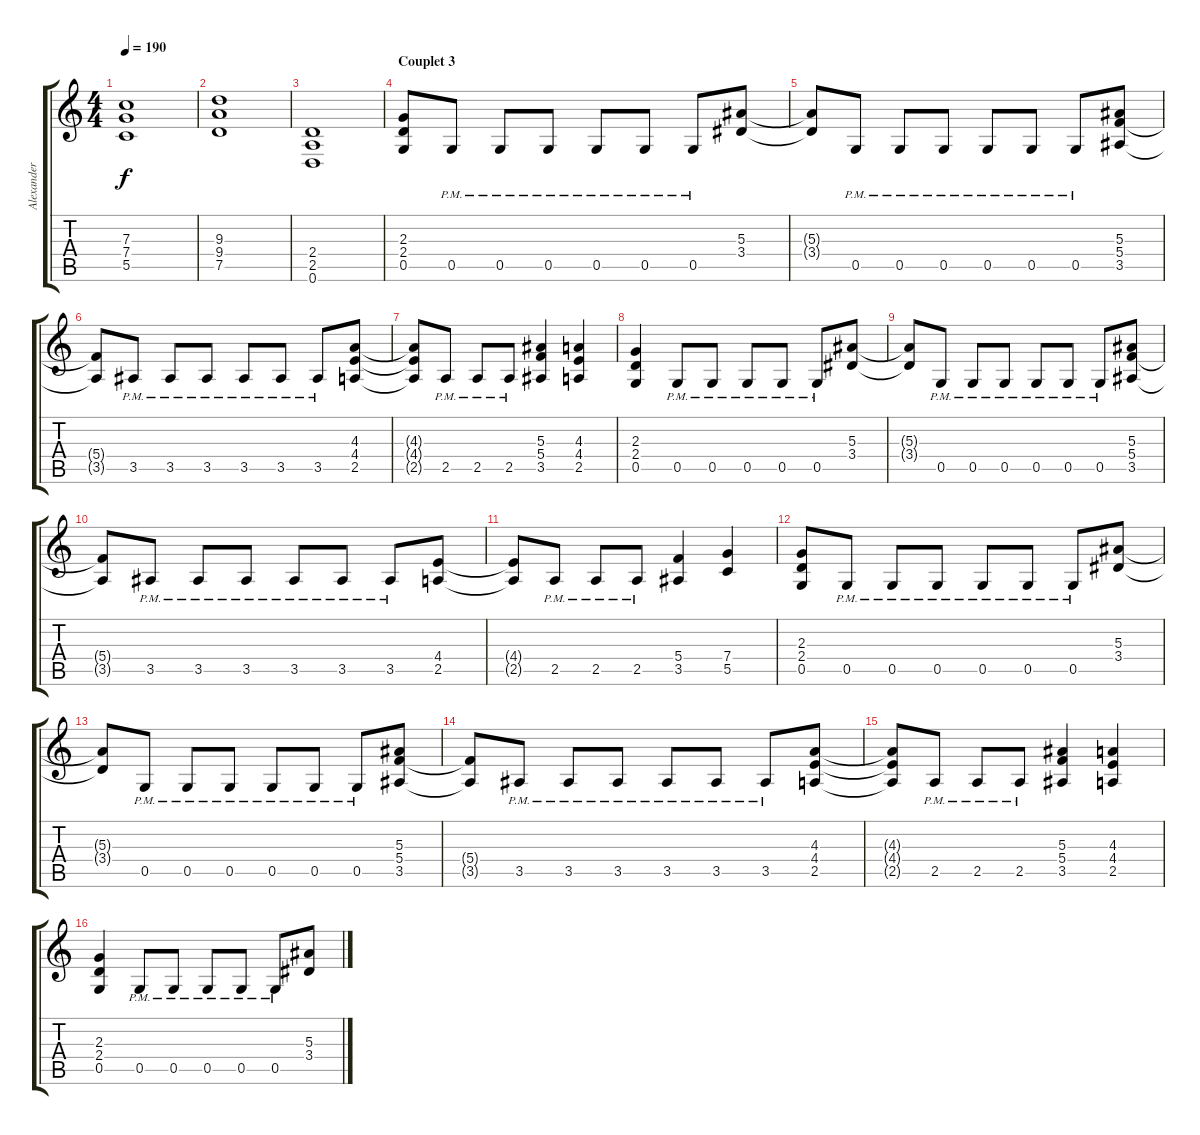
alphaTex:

\track ("Alexander Kuoppala (Rhythm Guitar)" "Alexander ") {instrument overdrivenguitar}
\staff {score tabs}
\tuning (D4 A3 F3 C3 G2 D2) {hide}
\ts (4 4)
\tempo 190
\clef g2
\ks c
(7.3 7.4 5.5).1{dy f} |
(9.3 9.4 7.5).1 |
(2.4 2.5 0.6).1 |
\section ("" "Couplet 3")
(2.3 2.4 0.5).8 0.5{pm}.8 0.5{pm}.8 0.5{pm}.8 0.5{pm}.8 0.5{pm}.8 0.5{pm}.8 (5.3 3.4).8 |
(5.3{t} 3.4{t}).8 0.5{pm}.8 0.5{pm}.8 0.5{pm}.8 0.5{pm}.8 0.5{pm}.8 0.5{pm}.8 (5.3 5.4 3.5).8 |
(5.4{t} 3.5{t}).8 3.5{pm}.8 3.5{pm}.8 3.5{pm}.8 3.5{pm}.8 3.5{pm}.8 3.5{pm}.8 (4.3 4.4 2.5).8 |
(4.3{t} 4.4{t} 2.5{t}).8 2.5{pm}.8 2.5{pm}.8 2.5{pm}.8 (5.3 5.4 3.5).4 (4.3 4.4 2.5).4 |
(2.3 2.4 0.5).4 0.5{pm}.8 0.5{pm}.8 0.5{pm}.8 0.5{pm}.8 0.5{pm}.8 (5.3 3.4).8 |
(5.3{t} 3.4{t}).8 0.5{pm}.8 0.5{pm}.8 0.5{pm}.8 0.5{pm}.8 0.5{pm}.8 0.5{pm}.8 (5.3 5.4 3.5).8 |
(5.4{t} 3.5{t}).8 3.5{pm}.8 3.5{pm}.8 3.5{pm}.8 3.5{pm}.8 3.5{pm}.8 3.5{pm}.8 (4.4 2.5).8 |
(4.4{t} 2.5{t}).8 2.5{pm}.8 2.5{pm}.8 2.5{pm}.8 (5.4 3.5).4 (7.4 5.5).4 |
(2.3 2.4 0.5).8 0.5{pm}.8 0.5{pm}.8 0.5{pm}.8 0.5{pm}.8 0.5{pm}.8 0.5{pm}.8 (5.3 3.4).8 |
(5.3{t} 3.4{t}).8 0.5{pm}.8 0.5{pm}.8 0.5{pm}.8 0.5{pm}.8 0.5{pm}.8 0.5{pm}.8 (5.3 5.4 3.5).8 |
(5.4{t} 3.5{t}).8 3.5{pm}.8 3.5{pm}.8 3.5{pm}.8 3.5{pm}.8 3.5{pm}.8 3.5{pm}.8 (4.3 4.4 2.5).8 |
(4.3{t} 4.4{t} 2.5{t}).8 2.5{pm}.8 2.5{pm}.8 2.5{pm}.8 (5.3 5.4 3.5).4 (4.3 4.4 2.5).4 |
(2.3 2.4 0.5).4 0.5{pm}.8 0.5{pm}.8 0.5{pm}.8 0.5{pm}.8 0.5{pm}.8 (5.3 3.4).8
